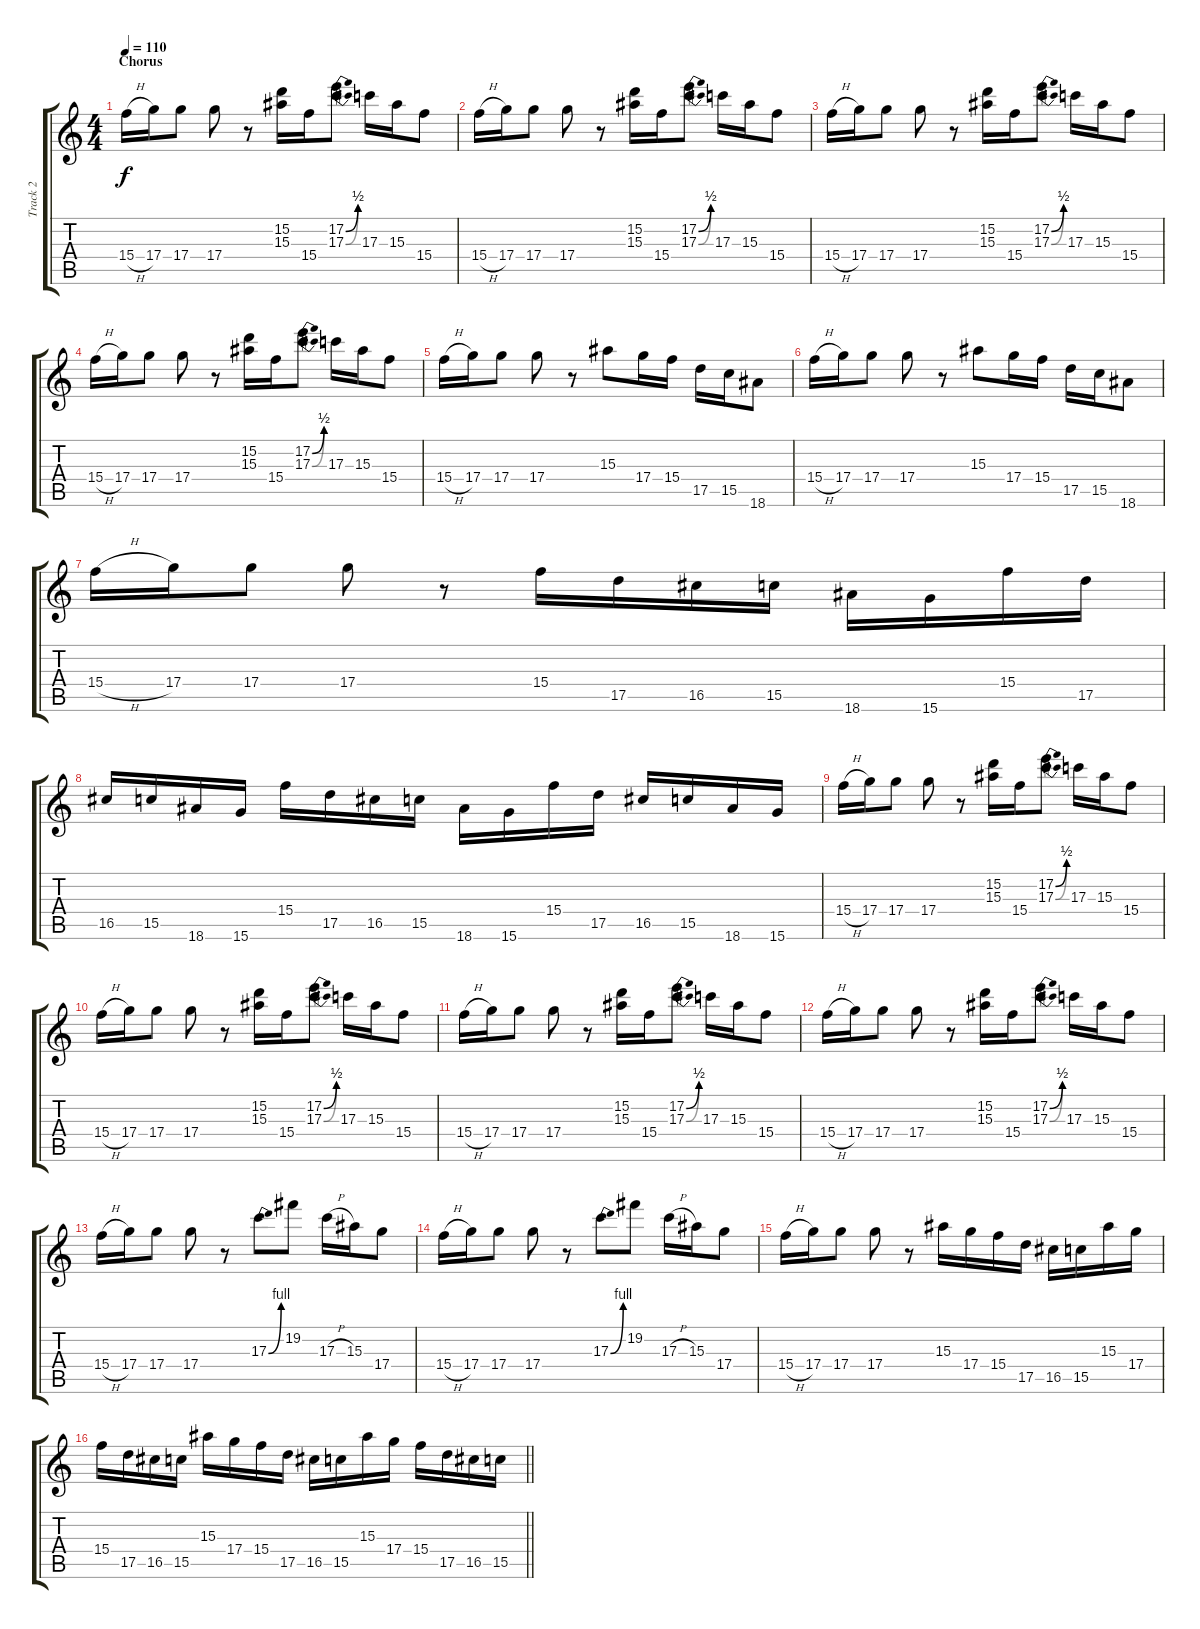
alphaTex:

\track ("Track 2" "Track 2") {instrument overdrivenguitar}
\staff {score tabs}
\tuning (E4 B3 G3 D3 A2 E2) {hide}
\ts (4 4)
\section ("" "Chorus")
\tempo 110
\clef g2
\ks c
15.4{h}.16{dy f} 17.4.16 17.4.8 17.4.8 r.8 (15.2 15.3).16 15.4.16 (17.2{be (bend 0 0 60 2)} 17.3{be (bend 0 0 60 2)}).8 17.3.16 15.3.16 15.4.8 |
15.4{h}.16 17.4.16 17.4.8 17.4.8 r.8 (15.2 15.3).16 15.4.16 (17.2{be (bend 0 0 60 2)} 17.3{be (bend 0 0 60 2)}).8 17.3.16 15.3.16 15.4.8 |
15.4{h}.16 17.4.16 17.4.8 17.4.8 r.8 (15.2 15.3).16 15.4.16 (17.2{be (bend 0 0 60 2)} 17.3{be (bend 0 0 60 2)}).8 17.3.16 15.3.16 15.4.8 |
15.4{h}.16 17.4.16 17.4.8 17.4.8 r.8 (15.2 15.3).16 15.4.16 (17.2{be (bend 0 0 60 2)} 17.3{be (bend 0 0 60 2)}).8 17.3.16 15.3.16 15.4.8 |
15.4{h}.16 17.4.16 17.4.8 17.4.8 r.8 15.3.8 17.4.16 15.4.16 17.5.16 15.5.16 18.6.8 |
15.4{h}.16 17.4.16 17.4.8 17.4.8 r.8 15.3.8 17.4.16 15.4.16 17.5.16 15.5.16 18.6.8 |
15.4{h}.16 17.4.16 17.4.8 17.4.8 r.8 15.4.16 17.5.16 16.5.16 15.5.16 18.6.16 15.6.16 15.4.16 17.5.16 |
16.5.16 15.5.16 18.6.16 15.6.16 15.4.16 17.5.16 16.5.16 15.5.16 18.6.16 15.6.16 15.4.16 17.5.16 16.5.16 15.5.16 18.6.16 15.6.16 |
15.4{h}.16 17.4.16 17.4.8 17.4.8 r.8 (15.2 15.3).16 15.4.16 (17.2{be (bend 0 0 60 2)} 17.3{be (bend 0 0 60 2)}).8 17.3.16 15.3.16 15.4.8 |
15.4{h}.16 17.4.16 17.4.8 17.4.8 r.8 (15.2 15.3).16 15.4.16 (17.2{be (bend 0 0 60 2)} 17.3{be (bend 0 0 60 2)}).8 17.3.16 15.3.16 15.4.8 |
15.4{h}.16 17.4.16 17.4.8 17.4.8 r.8 (15.2 15.3).16 15.4.16 (17.2{be (bend 0 0 60 2)} 17.3{be (bend 0 0 60 2)}).8 17.3.16 15.3.16 15.4.8 |
15.4{h}.16 17.4.16 17.4.8 17.4.8 r.8 (15.2 15.3).16 15.4.16 (17.2{be (bend 0 0 60 2)} 17.3{be (bend 0 0 60 2)}).8 17.3.16 15.3.16 15.4.8 |
15.4{h}.16 17.4.16 17.4.8 17.4.8 r.8 17.3{be (bend 0 0 60 4)}.8 19.2.8 17.3{h}.16 15.3.16 17.4.8 |
15.4{h}.16 17.4.16 17.4.8 17.4.8 r.8 17.3{be (bend 0 0 60 4)}.8 19.2.8 17.3{h}.16 15.3.16 17.4.8 |
15.4{h}.16 17.4.16 17.4.8 17.4.8 r.8 15.3.16 17.4.16 15.4.16 17.5.16 16.5.16 15.5.16 15.3.16 17.4.16 |
\barLineRight lightlight
15.4.16 17.5.16 16.5.16 15.5.16 15.3.16 17.4.16 15.4.16 17.5.16 16.5.16 15.5.16 15.3.16 17.4.16 15.4.16 17.5.16 16.5.16 15.5.16
